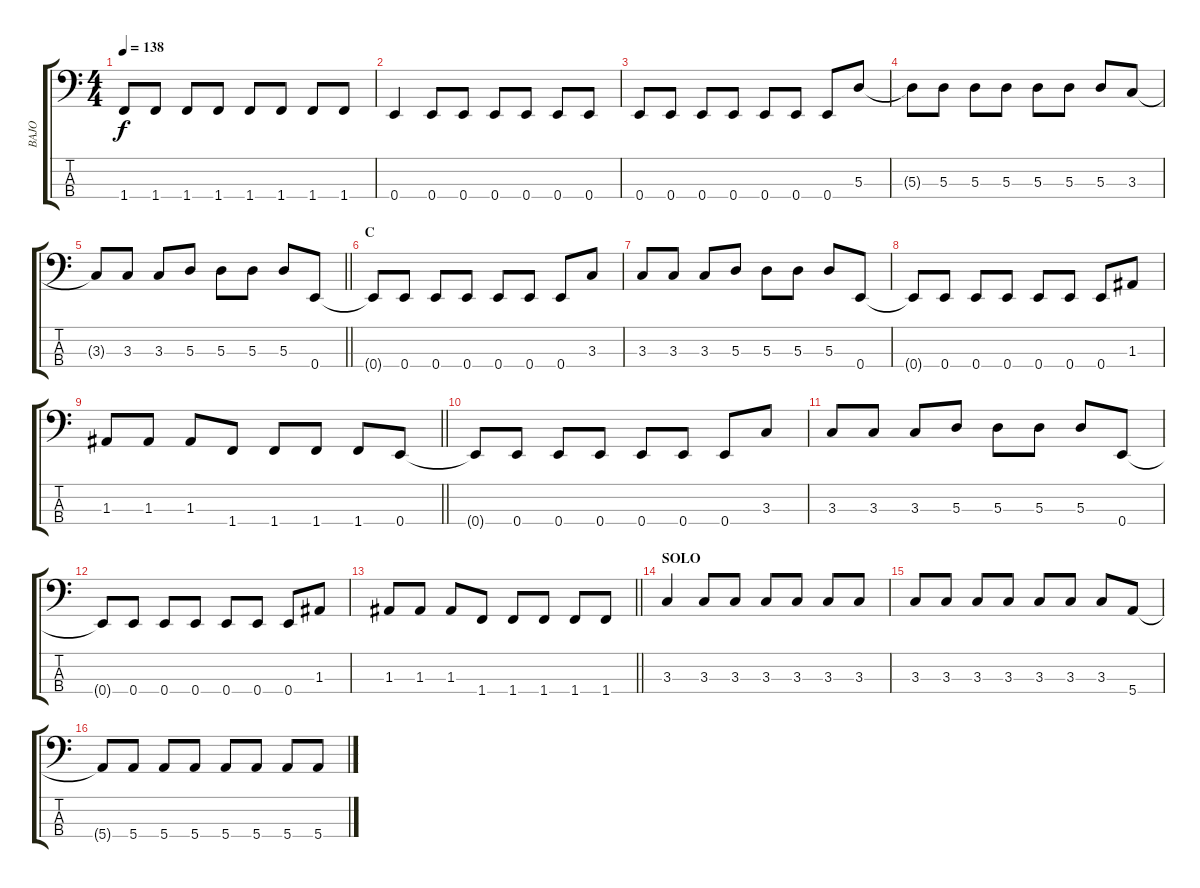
\track ("BAJO" "BAJO") {instrument electricbassfinger}
\staff {score tabs}
\tuning (G2 D2 A1 E1) {hide}
\ts (4 4)
\tempo 138
\clef f4
\ks c
1.4.8{dy f} 1.4.8 1.4.8 1.4.8 1.4.8 1.4.8 1.4.8 1.4.8 |
0.4.4 0.4.8 0.4.8 0.4.8 0.4.8 0.4.8 0.4.8 |
0.4.8 0.4.8 0.4.8 0.4.8 0.4.8 0.4.8 0.4.8 5.3.8 |
5.3{t}.8 5.3.8 5.3.8 5.3.8 5.3.8 5.3.8 5.3.8 3.3.8 |
\barLineRight lightlight
3.3{t}.8 3.3.8 3.3.8 5.3.8 5.3.8 5.3.8 5.3.8 0.4.8 |
\section ("" "C")
0.4{t}.8 0.4.8 0.4.8 0.4.8 0.4.8 0.4.8 0.4.8 3.3.8 |
3.3.8 3.3.8 3.3.8 5.3.8 5.3.8 5.3.8 5.3.8 0.4.8 |
0.4{t}.8 0.4.8 0.4.8 0.4.8 0.4.8 0.4.8 0.4.8 1.3.8 |
\barLineRight lightlight
1.3.8 1.3.8 1.3.8 1.4.8 1.4.8 1.4.8 1.4.8 0.4.8 |
0.4{t}.8 0.4.8 0.4.8 0.4.8 0.4.8 0.4.8 0.4.8 3.3.8 |
3.3.8 3.3.8 3.3.8 5.3.8 5.3.8 5.3.8 5.3.8 0.4.8 |
0.4{t}.8 0.4.8 0.4.8 0.4.8 0.4.8 0.4.8 0.4.8 1.3.8 |
\barLineRight lightlight
1.3.8 1.3.8 1.3.8 1.4.8 1.4.8 1.4.8 1.4.8 1.4.8 |
\section ("" "SOLO")
3.3.4 3.3.8 3.3.8 3.3.8 3.3.8 3.3.8 3.3.8 |
3.3.8 3.3.8 3.3.8 3.3.8 3.3.8 3.3.8 3.3.8 5.4.8 |
5.4{t}.8 5.4.8 5.4.8 5.4.8 5.4.8 5.4.8 5.4.8 5.4.8
